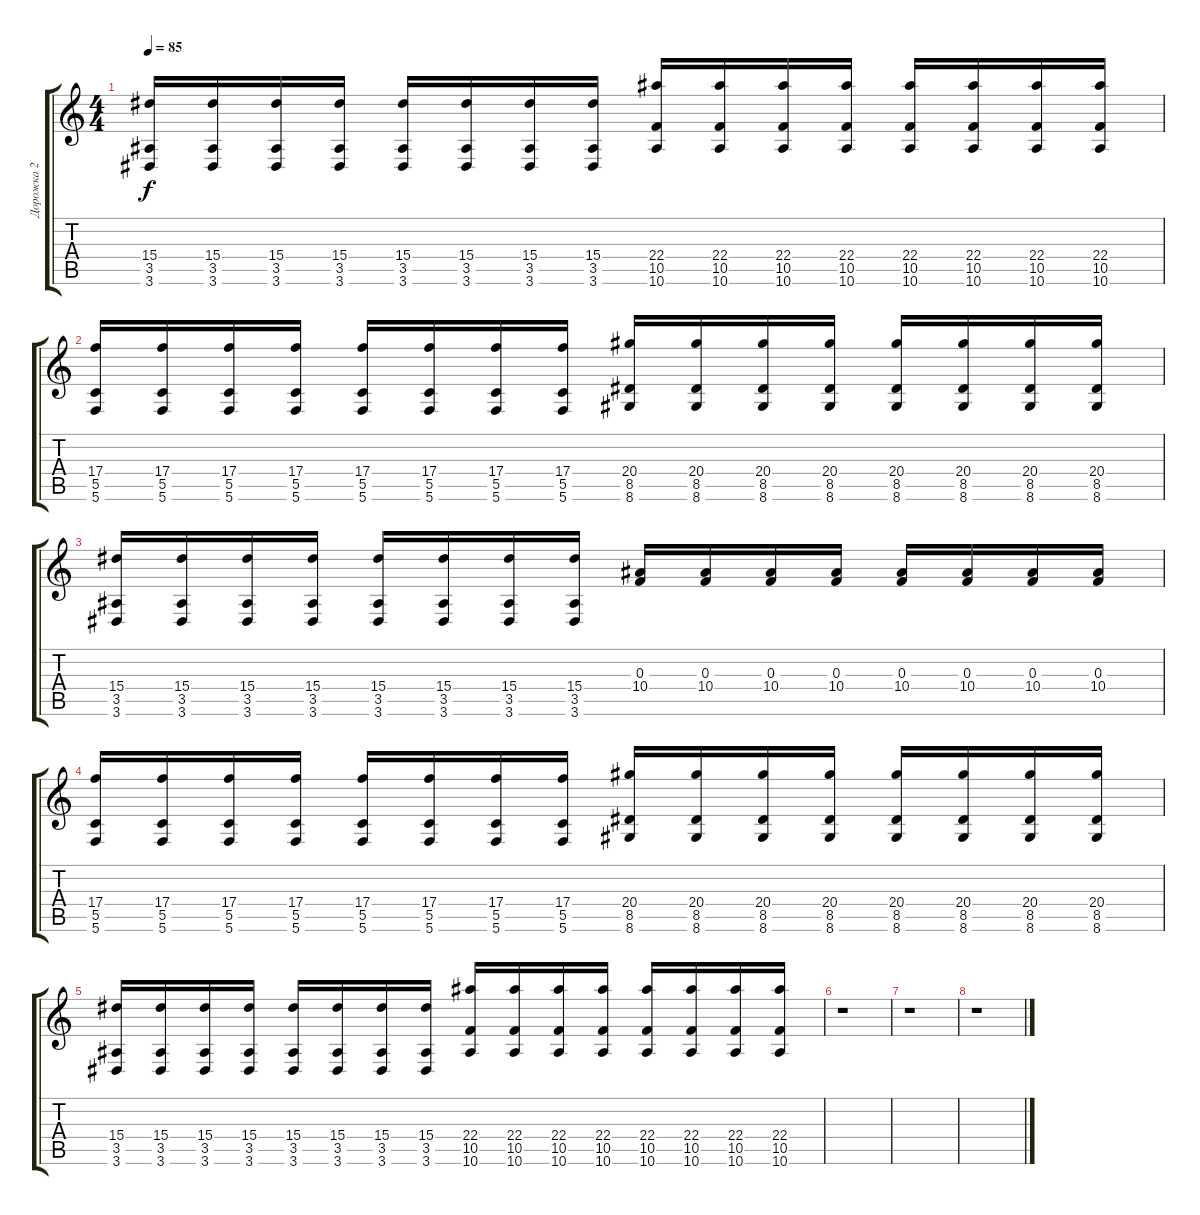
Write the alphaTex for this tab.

\track ("Дорожка 2" "Дорожка 2") {instrument distortionguitar}
\staff {score tabs}
\tuning (D4 A3 F3 C3 G2 C2) {hide}
\ts (4 4)
\tempo 85
\clef g2
\ks c
(15.4 3.5 3.6).16{dy f} (15.4 3.5 3.6).16 (15.4 3.5 3.6).16 (15.4 3.5 3.6).16 (15.4 3.5 3.6).16 (15.4 3.5 3.6).16 (15.4 3.5 3.6).16 (15.4 3.5 3.6).16 (22.4 10.5 10.6).16 (22.4 10.5 10.6).16 (22.4 10.5 10.6).16 (22.4 10.5 10.6).16 (22.4 10.5 10.6).16 (22.4 10.5 10.6).16 (22.4 10.5 10.6).16 (22.4 10.5 10.6).16 |
(17.4 5.5 5.6).16 (17.4 5.5 5.6).16 (17.4 5.5 5.6).16 (17.4 5.5 5.6).16 (17.4 5.5 5.6).16 (17.4 5.5 5.6).16 (17.4 5.5 5.6).16 (17.4 5.5 5.6).16 (20.4 8.5 8.6).16 (20.4 8.5 8.6).16 (20.4 8.5 8.6).16 (20.4 8.5 8.6).16 (20.4 8.5 8.6).16 (20.4 8.5 8.6).16 (20.4 8.5 8.6).16 (20.4 8.5 8.6).16 |
(15.4 3.5 3.6).16 (15.4 3.5 3.6).16 (15.4 3.5 3.6).16 (15.4 3.5 3.6).16 (15.4 3.5 3.6).16 (15.4 3.5 3.6).16 (15.4 3.5 3.6).16 (15.4 3.5 3.6).16 (0.3 10.4).16 (0.3 10.4).16 (0.3 10.4).16 (0.3 10.4).16 (0.3 10.4).16 (0.3 10.4).16 (0.3 10.4).16 (0.3 10.4).16 |
(17.4 5.5 5.6).16 (17.4 5.5 5.6).16 (17.4 5.5 5.6).16 (17.4 5.5 5.6).16 (17.4 5.5 5.6).16 (17.4 5.5 5.6).16 (17.4 5.5 5.6).16 (17.4 5.5 5.6).16 (20.4 8.5 8.6).16 (20.4 8.5 8.6).16 (20.4 8.5 8.6).16 (20.4 8.5 8.6).16 (20.4 8.5 8.6).16 (20.4 8.5 8.6).16 (20.4 8.5 8.6).16 (20.4 8.5 8.6).16 |
(15.4 3.5 3.6).16 (15.4 3.5 3.6).16 (15.4 3.5 3.6).16 (15.4 3.5 3.6).16 (15.4 3.5 3.6).16 (15.4 3.5 3.6).16 (15.4 3.5 3.6).16 (15.4 3.5 3.6).16 (22.4 10.5 10.6).16 (22.4 10.5 10.6).16 (22.4 10.5 10.6).16 (22.4 10.5 10.6).16 (22.4 10.5 10.6).16 (22.4 10.5 10.6).16 (22.4 10.5 10.6).16 (22.4 10.5 10.6).16 |
r.1 |
r.1 |
r.1
